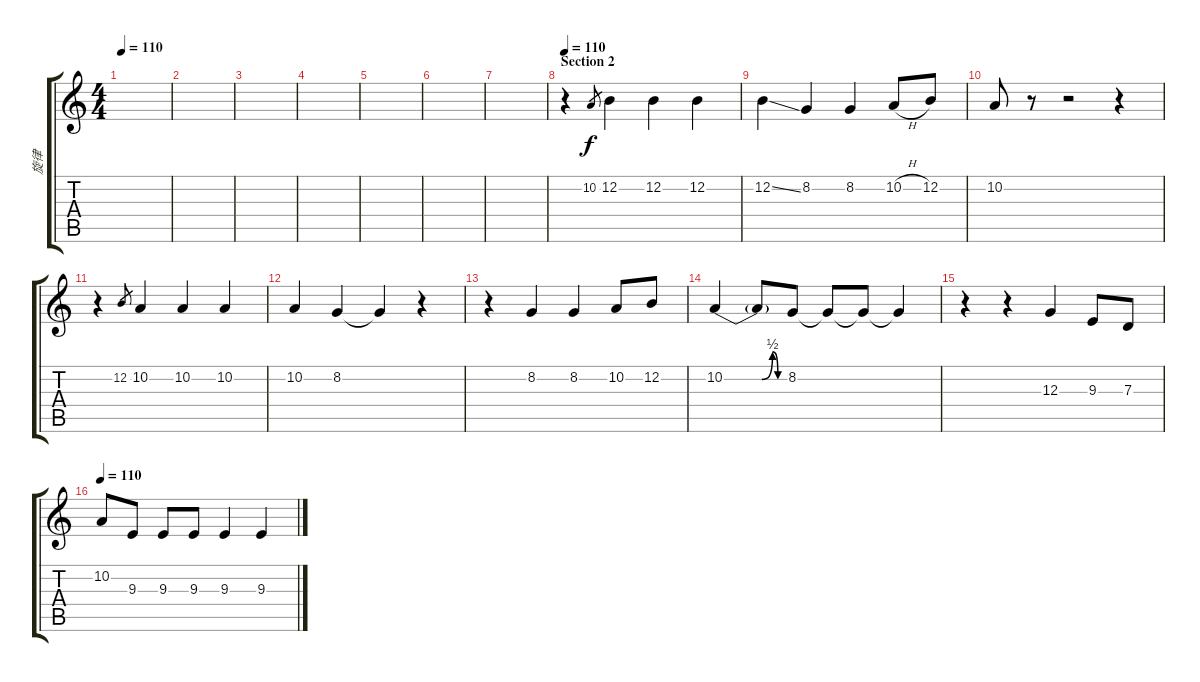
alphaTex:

\track ("旋律" "旋律") {instrument voiceoohs}
\staff {score tabs}
\tuning (E4 B3 G3 D3 A2 E2) {hide}
\ts (4 4)
\tempo 110
\clef g2
\ks c
|
|
|
|
|
|
|
\section ("" "Section 2")
\tempo 110
r.4 10.2.8{gr} 12.2.4 12.2.4 12.2.4 |
12.2{ss}.4 8.2.4 8.2.4 10.2{h}.8 12.2.8 |
10.2.8 r.8 r.2 r.4 |
r.4 12.2.8{gr} 10.2.4 10.2.4 10.2.4 |
10.2.4 8.2.4 8.2{t}.4 r.4 |
r.4 8.2.4 8.2.4 10.2.8 12.2.8 |
10.2{be (custom 0 0 35 0 45 2 50 0 60 0)}.4 10.2{t}.8 8.2.8 8.2{t}.8 8.2{t}.8 8.2{t}.4 |
r.4 r.4 12.3.4 9.3.8 7.3.8 |
\tempo 110
10.2.8 9.3.8 9.3.8 9.3.8 9.3.4 9.3.4
